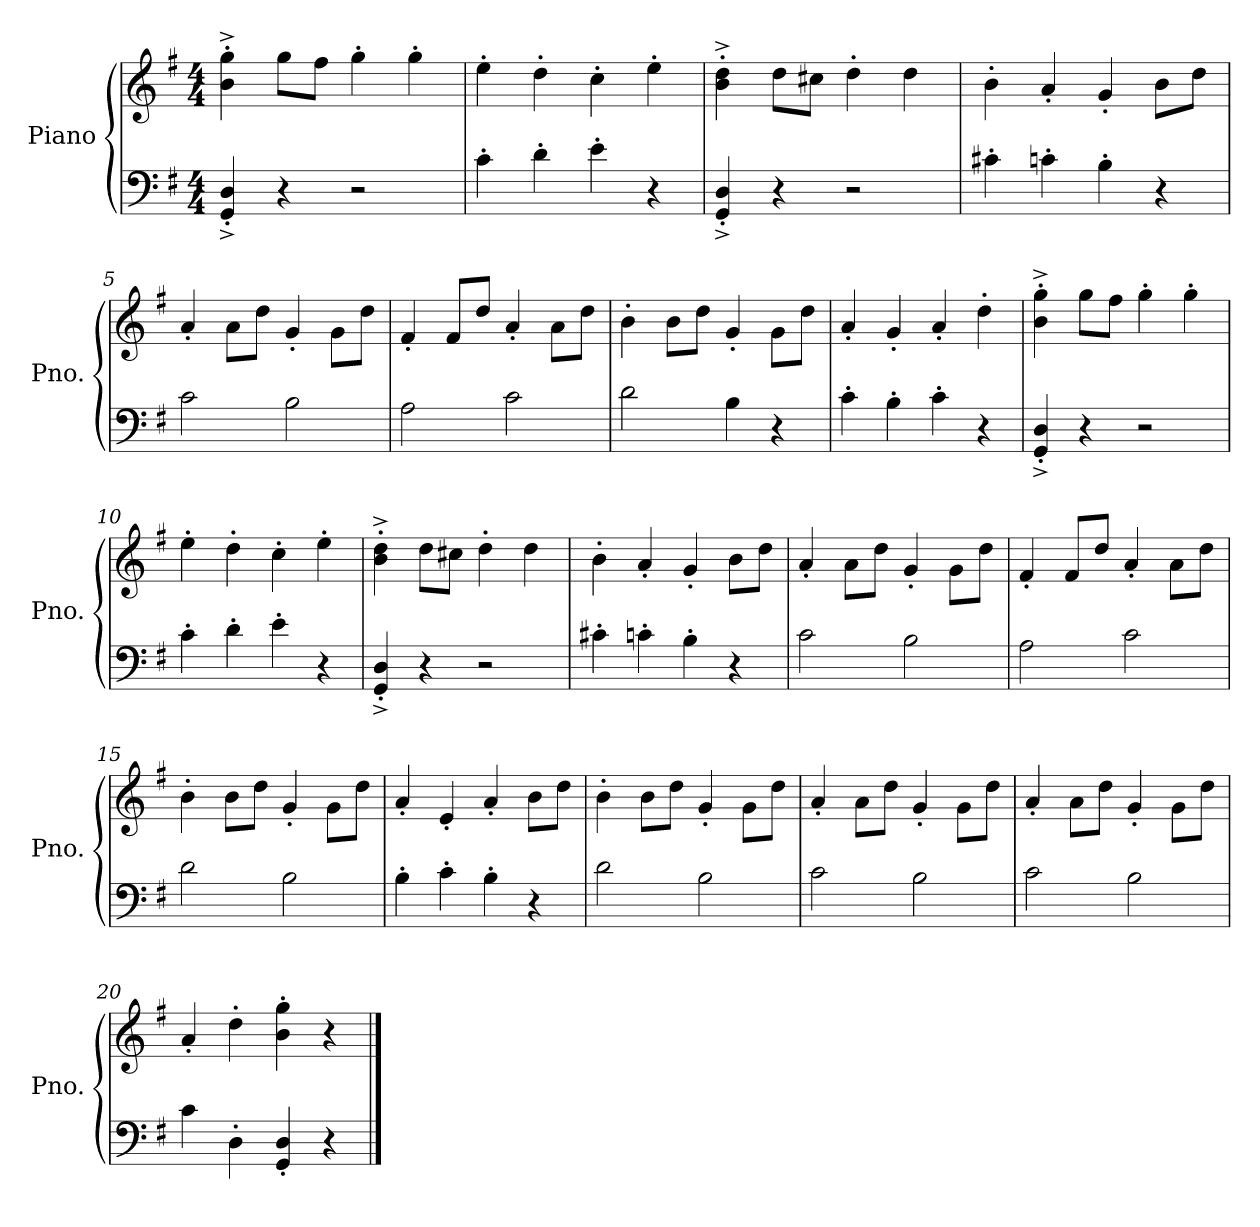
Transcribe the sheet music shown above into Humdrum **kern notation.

**kern	**kern
*part1	*part1
*staff2	*staff1
*I"Piano	*
*I'Pno.	*
*clefF4	*clefG2
*k[f#]	*k[f#]
*M4/4	*M4/4
=1	=1
4GG/'^ 4D/'^	4b\'^ 4gg\'^
4r	8gg\L
.	8ff#\J
2r	4gg'\
.	4gg'\
=2	=2
4c'\	4ee'\
4d'\	4dd'\
4e'\	4cc'\
4r	4ee'\
=3	=3
4GG/'^ 4D/'^	4b\'^ 4dd\'^
4r	8dd\L
.	8cc#X\J
2r	4dd'\
.	4dd\
=4	=4
4c#X'\	4b'\
4cn'\	4a'/
4B'\	4g'/
4r	8b\L
.	8dd\J
=5	=5
2c\	4a'/
.	8a\L
.	8dd\J
2B\	4g'/
.	8g\L
.	8dd\J
=6	=6
2A\	4f#'/
.	8f#/L
.	8dd/J
2c\	4a'/
.	8a\L
.	8dd\J
!!LO:LB:g=z
=7	=7
2d\	4b'\
.	8b\L
.	8dd\J
4B\	4g'/
4r	8g\L
.	8dd\J
=8	=8
4c'\	4a'/
4B'\	4g'/
4c'\	4a'/
4r	4dd'\
=9	=9
4GG/'^ 4D/'^	4b\'^ 4gg\'^
4r	8gg\L
.	8ff#\J
2r	4gg'\
.	4gg'\
=10	=10
4c'\	4ee'\
4d'\	4dd'\
4e'\	4cc'\
4r	4ee'\
=11	=11
4GG/'^ 4D/'^	4b\'^ 4dd\'^
4r	8dd\L
.	8cc#X\J
2r	4dd'\
.	4dd\
=12	=12
4c#X'\	4b'\
4cn'\	4a'/
4B'\	4g'/
4r	8b\L
.	8dd\J
=13	=13
2c\	4a'/
.	8a\L
.	8dd\J
2B\	4g'/
.	8g\L
.	8dd\J
!!LO:LB:g=z
=14	=14
2A\	4f#'/
.	8f#/L
.	8dd/J
2c\	4a'/
.	8a\L
.	8dd\J
=15	=15
2d\	4b'\
.	8b\L
.	8dd\J
2B\	4g'/
.	8g\L
.	8dd\J
=16	=16
4B'\	4a'/
4c'\	4e'/
4B'\	4a'/
4r	8b\L
.	8dd\J
=17	=17
2d\	4b'\
.	8b\L
.	8dd\J
2B\	4g'/
.	8g\L
.	8dd\J
=18	=18
2c\	4a'/
.	8a\L
.	8dd\J
2B\	4g'/
.	8g\L
.	8dd\J
=19	=19
2c\	4a'/
.	8a\L
.	8dd\J
2B\	4g'/
.	8g\L
.	8dd\J
!!LO:LB:g=z
=20	=20
4c\	4a'/
4D'\	4dd'\
4GG/' 4D/'	4b\' 4gg\'
4r	4r
==	==
*-	*-
